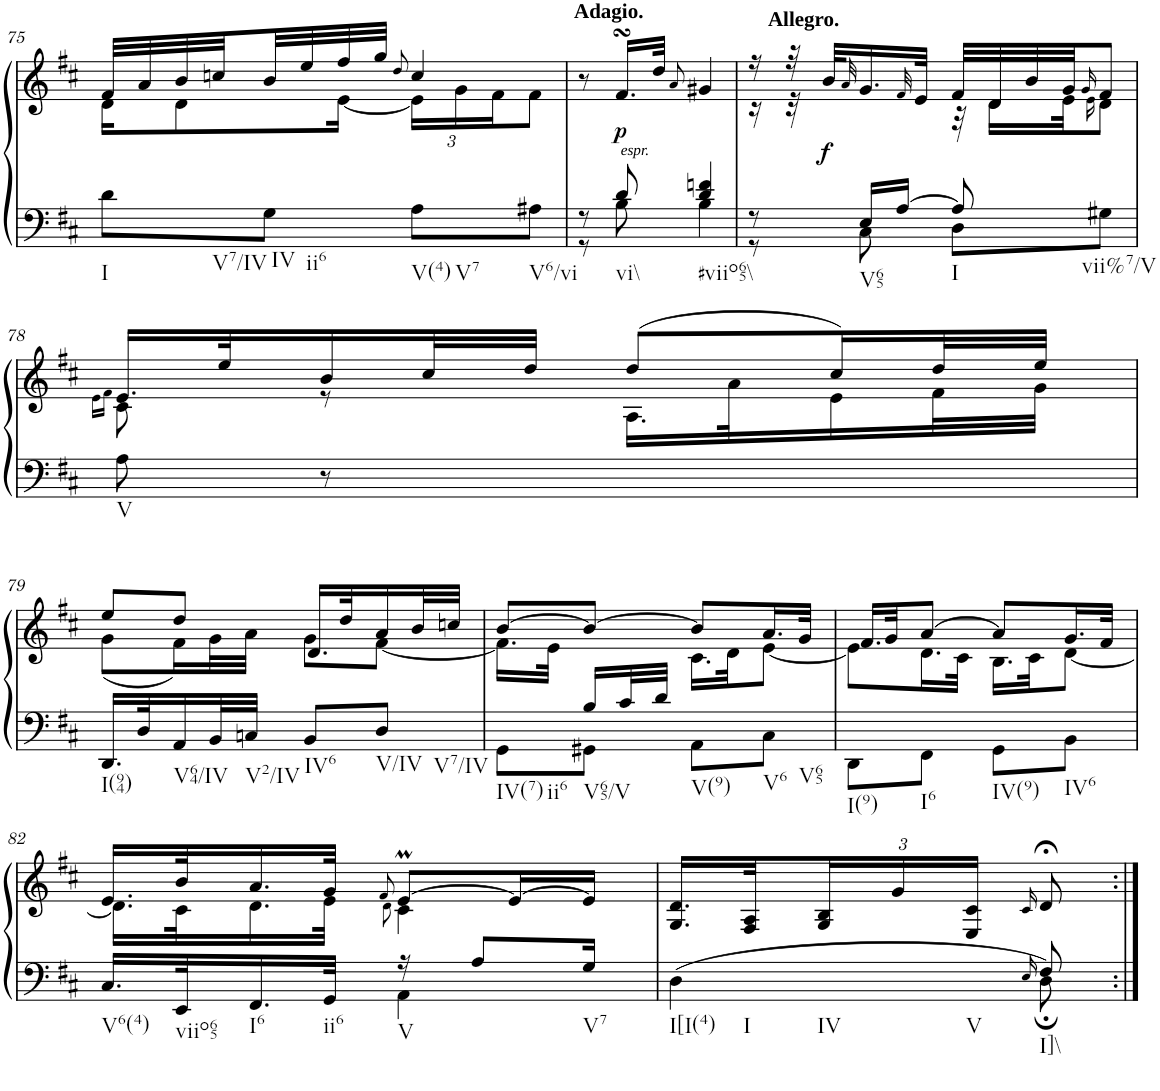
**kern	**kern	**dynam
*part1	*part1	*part1
*staff2	*staff1	*staff1/2
*I"Klavier links	*	*
!!LO:PB:g=z
*clefF4	*clefG2	*
*k[f#c#]	*k[f#c#]	*
*M2/4	*M2/4	*
=75	=75	=75
*	*^	*
!LO:TX:b:t=I	!	!	!
!LO:TX:b:t=V7/IV	!	!	!
8d\L	32f#/LLL	16d\KL	.
.	32a/	.	.
.	32b/	8d\	.
.	32ccn/	.	.
!LO:TX:b:t=IV	!	!	!
!LO:TX:b:t=ii6	!	!	!
8G\J	32b/	.	.
.	32ee/	.	.
.	32ff#/	[16e\Jk	.
.	32gg/JJJ	.	.
.	8qdd/	.	.
*	*	*Xbrackettup	*
!LO:TX:b:t=V(4)	!	!	!
!LO:TX:b:t=V7	!	!	!
8A\L	4cc/	24e\LL]	.
.	.	24g\	.
.	.	24f#\J	.
!LO:TX:b:t=V6/vi	!	!	!
8A#X\J	.	8f#\J	.
*	*v	*v	*
=76	=76	=76
*^	*	*
8r	8r	8r	.
!	!	!LO:TX:b:i:t=espr.	!
!	!	!LO:TX:a:B:t=Adagio.	!
!LO:TX:b:t=vi\\	!	!	!
!	!	!	!LO:DY:b
8d/	8B\	16.f#sSsS/LL	p
.	.	32dd/JJk	.
.	.	8qa/	.
!LO:TX:b:t=#viio65\\	!	!	!
4d/ 4fn/	4B\	4g#X/	.
=77	=77	=77	=77
*	*	*^	*
8r	8r	16r	16r	.
.	.	32r	32r	.
!	!	!LO:TX:a:B:t=Allegro.	!	!
!	!	!	!	!LO:DY:b
.	.	32b/KLL	32ryy	f
*	*	*v	*v	*
.	.	32qa/	.
!LO:TX:b:t=V65	!	!	!
16E/LL	8C#\	16.g/	.
[16A/JJ	.	.	.
.	.	32qf#/	.
.	.	32e/JJk	.
*	*	*^	*
!LO:TX:b:t=I	!	!	!	!
8A/]	8D\L	32f#/LLL	32r	.
.	.	32d/	16d\LL	.
.	.	32b/	.	.
.	.	32g/JJ	32e\JK	.
.	.	16qg/	16qe\	.
!LO:TX:b:t=vii%7/V	!	!	!	!
8ryy	8G#X\J	8f#/J	8d\J	.
*v	*v	*	*	*
!!LO:LB:g=z	!!
=78	=78	=78	=78
.	.	16qe\LL	.
.	.	16qf#\JJ	.
!LO:TX:b:t=V	!	!	!
8A\	16.e/LL	8c#\	.
.	32ee/K	.	.
8r	16b/	8r	.
.	32cc#/L	.	.
.	32dd/JJJ	.	.
4ryy	(8dd/L	16.A\LL	.
.	.	32a\K	.
.	16cc#/L)	16e\	.
.	32dd/L	32f#\L	.
.	32ee/JJJ	32g\JJJ	.
!!LO:LB:g=z	!!
=79	=79	=79	=79
!LO:TX:b:t=I(94)	!	!	!
16.DD/LL	8ee/L	(8g\L	.
32D/K	.	.	.
!LO:TX:b:t=V64/IV	!	!	!
16AA/	8dd/J	16f#\L)	.
32BB/L	.	32g\L	.
!LO:TX:b:t=V2/IV	!	!	!
32Cn/JJJ	.	32a\JJJ	.
!LO:TX:b:t=IV6	!	!	!
8BB/L	16.d/LL	8g\L	.
.	32dd/K	.	.
!LO:TX:b:t=V/IV	!	!	!
!LO:TX:b:t=V7/IV	!	!	!
8D/J	16a/	[8f#\J	.
.	32b/L	.	.
.	32ccn/JJJ	.	.
=80	=80	=80	=80
*^	*	*	*
!LO:TX:b:t=IV(7)	!	!	!	!
!LO:TX:b:t=ii6	!	!	!	!
8ryy	8GG\L	[8b/L	16.f#\LL]	.
.	.	.	32e\JJk	.
!LO:TX:b:t=V65/V	!	!	!	!
16B/LL	8GG#X\J	8b/J_	8ryy	.
32c#/L	.	.	.	.
32d/JJJ	.	.	.	.
!LO:TX:b:t=V(9)	!	!	!	!
!LO:TX:b:t=V6	!	!	!	!
!LO:TX:b:t=V65	!	!	!	!
4ryy	8AA\L	8b/L]	16.c#\LL	.
.	.	.	32d\JK	.
.	8C#\J	16.a/L	[8e\J	.
.	.	32g/JJk	.	.
*v	*v	*	*	*
=81	=81	=81	=81
!LO:TX:b:t=I(9)	!	!	!
8DD\L	16.f#/LL	8e\L]	.
.	32g/JK	.	.
!LO:TX:b:t=I6	!	!	!
8FF#\J	[8a/J	16.d\L	.
.	.	32c#\JJk	.
!LO:TX:b:t=IV(9)	!	!	!
8GG\L	8a/L]	16.B\LL	.
.	.	32c#\JK	.
!LO:TX:b:t=IV6	!	!	!
8BB\J	16.g/L	[8d\J	.
.	32f#/JJk	.	.
!!LO:LB:g=z	!!
=82	=82	=82	=82
*^	*	*	*
!LO:TX:b:t=V6(4)	!	!	!	!
16.C#/LL	4ryy	16.e/LL	16.d\LL]	.
!LO:TX:b:t=viio65	!	!	!	!
32EE/K	.	32b/K	32c#\K	.
!LO:TX:b:t=I6	!	!	!	!
16.FF#/	.	16.a/	16.d\	.
!LO:TX:b:t=ii6	!	!	!	!
32GG/JJk	.	32g/JJk	32e\JJk	.
.	.	8qf#/	8qd\	.
!LO:TX:b:t=V	!	!	!	!
16r	4AA\	[8eM/L	4c#\	.
8A/L	.	.	.	.
.	.	16e/L_	.	.
!LO:TX:b:t=V7	!	!	!	!
16G/Jk	.	16e/JJ]	.	.
*	*	*v	*v	*
=83	=83	=83	=83
!LO:TX:b:t=I[I(4)	!	!	!
!LO:TX:b:t=I	!	!	!
!LO:TX:b:t=IV	!	!	!
!LO:TX:b:t=V	!	!	!
4D\	4ryy	16.G/ 16.d/LL	.
.	.	32F#/ 32A/K	.
.	.	24G/ 24B/	.
.	.	24g/	.
.	.	24E/ 24c#/JJ	.
.	16qE/	16qc#/	.
!LO:TX:b:t=I]\\	!	!	!
8F#;/	8D\	8d;</	.
*v	*v	*	*
=:|!	=:|!	=:|!
*-	*-	*-
